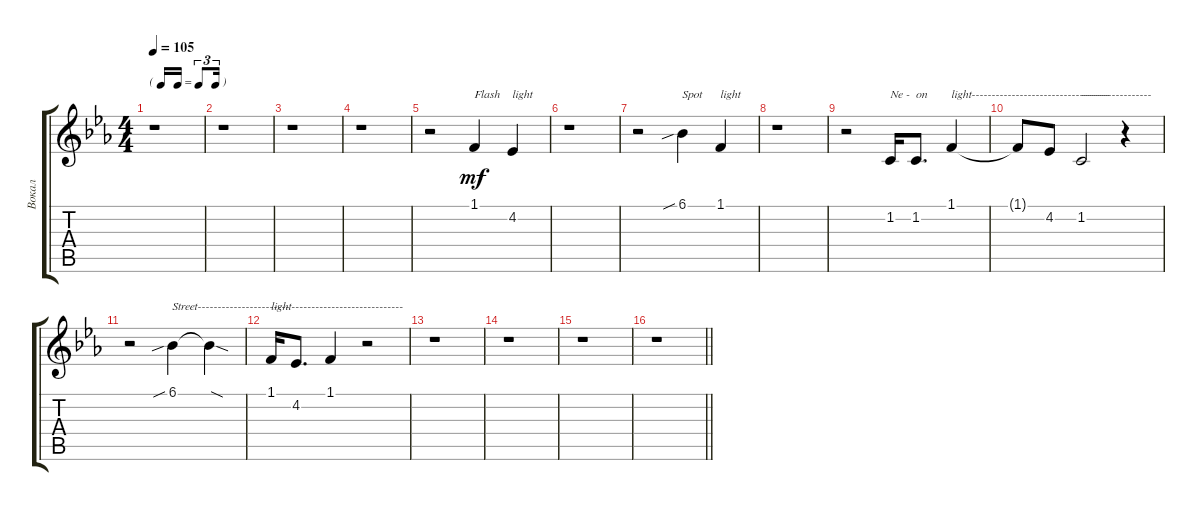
\track ("Вокал" "Вокал") {instrument accordion}
\staff {score tabs}
\tuning (E4 B3 G3 D3 A2 E2) {hide}
\ts (4 4)
\tf triplet16th
\tempo 105
\clef g2
\ks cminor
r.1{dy f} |
r.1 |
r.1 |
r.1 |
r.2 1.1.4{txt "Flash" dy mf} 4.2.4{txt "light"} |
r.1 |
r.2 6.1{sib}.4{txt "Spot"} 1.1.4{txt "light"} |
r.1 |
r.2 1.2.16{txt "Ne -"} 1.2.8{d txt "on"} 1.1.4{txt "light---------------------------------------------"} |
1.1{t}.8 4.2.8 1.2.2{txt "-------"} r.4 |
r.2 6.1{sib}.4{txt "Street-----------------------"} 6.1{sod t}.4 |
1.1.16{txt "light----------------------------"} 4.2.8{d} 1.1.4 r.2 |
r.1 |
r.1 |
r.1 |
\barLineRight lightlight
r.1
